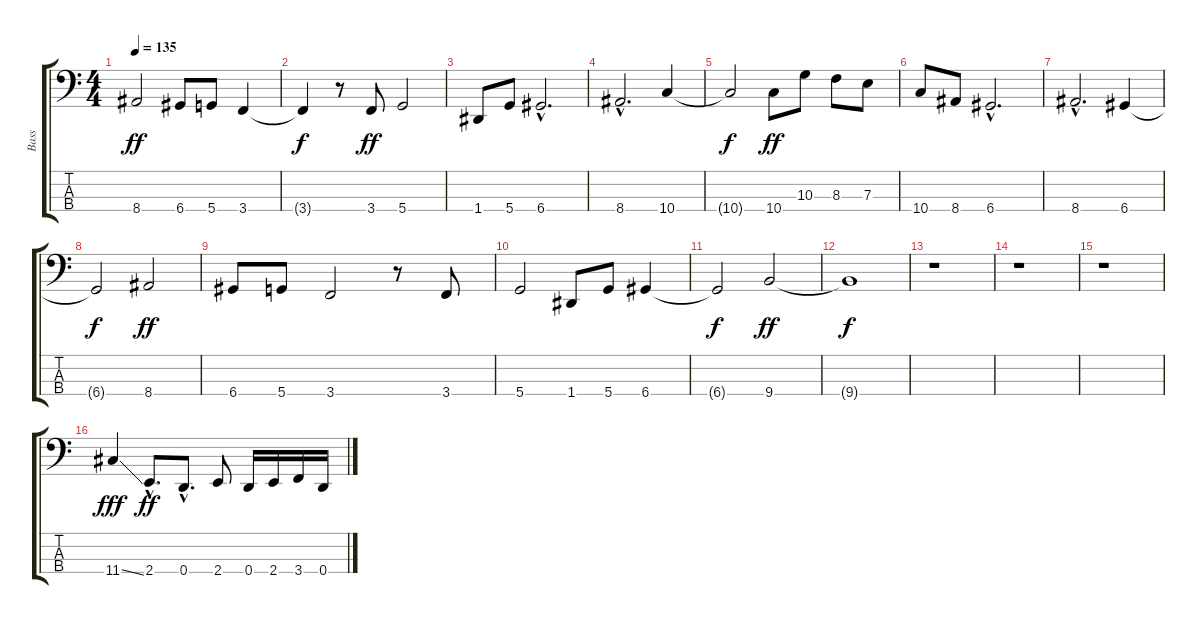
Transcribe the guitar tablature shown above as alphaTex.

\track ("Bass" "Bass") {instrument electricbasspick}
\staff {score tabs}
\tuning (G2 D2 A1 D1) {hide}
\ts (4 4)
\tempo 135
\clef f4
\ks c
8.4.2{dy ff} 6.4.8 5.4.8 3.4.4 |
3.4{t}.4{dy f} r.8 3.4.8{dy ff} 5.4.2 |
1.4.8 5.4.8 6.4{hac}.2{d} |
8.4{hac}.2{d} 10.4.4 |
10.4{t}.2{dy f} 10.4.8{dy ff} 10.3.8 8.3.8 7.3.8 |
10.4.8 8.4.8 6.4{hac}.2{d} |
8.4{hac}.2{d} 6.4.4 |
6.4{t}.2{dy f} 8.4.2{dy ff} |
6.4.8 5.4.8 3.4.2 r.8 3.4.8 |
5.4.2 1.4.8 5.4.8 6.4.4 |
6.4{t}.2{dy f} 9.4.2{dy ff} |
9.4{t}.1{dy f} |
r.1 |
r.1 |
r.1 |
11.4{ss}.4{dy fff} 2.4{hac}.8{d dy ff} 0.4{hac}.8{d} 2.4.8 0.4.16 2.4.16 3.4.16 0.4.16
